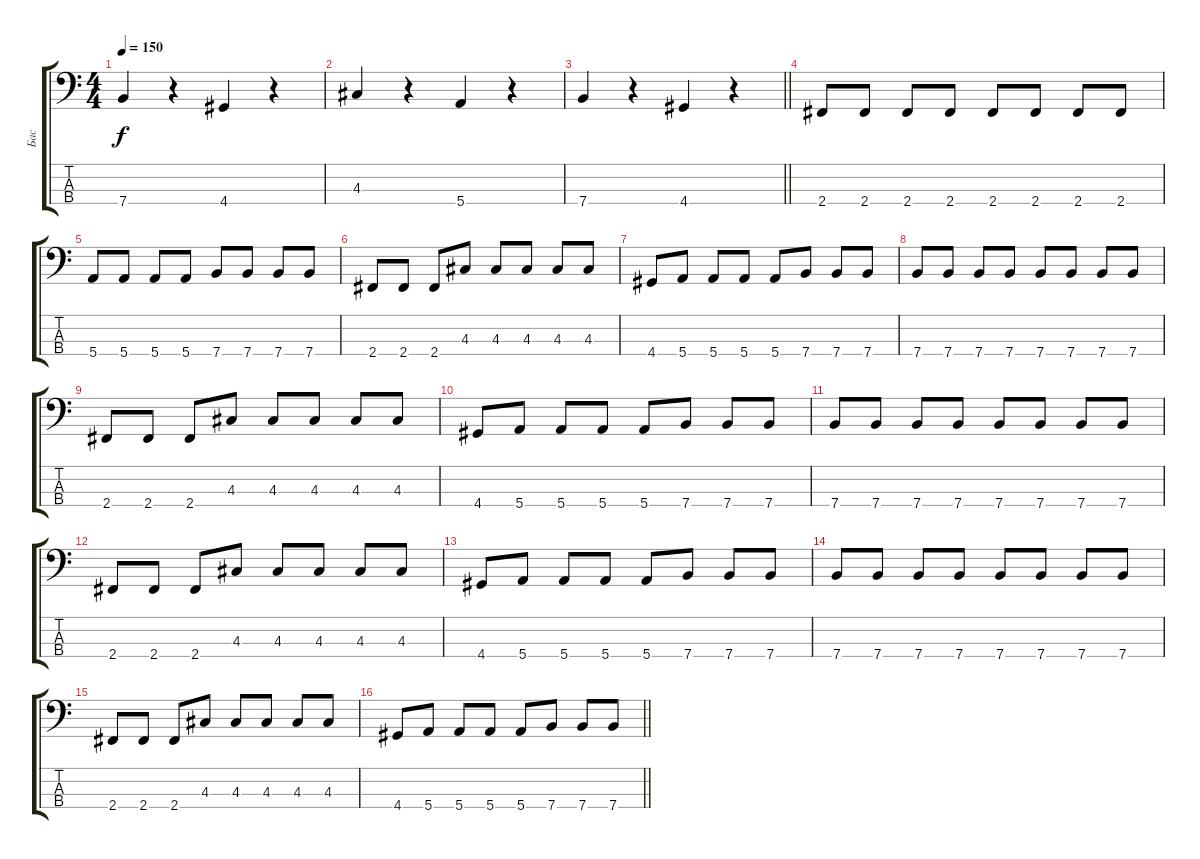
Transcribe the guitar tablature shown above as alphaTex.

\track ("Бас" "Бас") {instrument electricbassfinger}
\staff {score tabs}
\tuning (G2 D2 A1 E1) {hide}
\ts (4 4)
\tempo 150
\clef f4
\ks c
7.4.4{dy f} r.4 4.4.4 r.4 |
4.3.4 r.4 5.4.4 r.4 |
\barLineRight lightlight
7.4.4 r.4 4.4.4 r.4 |
\section ("" " ")
2.4.8 2.4.8 2.4.8 2.4.8 2.4.8 2.4.8 2.4.8 2.4.8 |
5.4.8 5.4.8 5.4.8 5.4.8 7.4.8 7.4.8 7.4.8 7.4.8 |
2.4.8 2.4.8 2.4.8 4.3.8 4.3.8 4.3.8 4.3.8 4.3.8 |
4.4.8 5.4.8 5.4.8 5.4.8 5.4.8 7.4.8 7.4.8 7.4.8 |
7.4.8 7.4.8 7.4.8 7.4.8 7.4.8 7.4.8 7.4.8 7.4.8 |
2.4.8 2.4.8 2.4.8 4.3.8 4.3.8 4.3.8 4.3.8 4.3.8 |
4.4.8 5.4.8 5.4.8 5.4.8 5.4.8 7.4.8 7.4.8 7.4.8 |
7.4.8 7.4.8 7.4.8 7.4.8 7.4.8 7.4.8 7.4.8 7.4.8 |
2.4.8 2.4.8 2.4.8 4.3.8 4.3.8 4.3.8 4.3.8 4.3.8 |
4.4.8 5.4.8 5.4.8 5.4.8 5.4.8 7.4.8 7.4.8 7.4.8 |
7.4.8 7.4.8 7.4.8 7.4.8 7.4.8 7.4.8 7.4.8 7.4.8 |
2.4.8 2.4.8 2.4.8 4.3.8 4.3.8 4.3.8 4.3.8 4.3.8 |
\barLineRight lightlight
4.4.8 5.4.8 5.4.8 5.4.8 5.4.8 7.4.8 7.4.8 7.4.8
